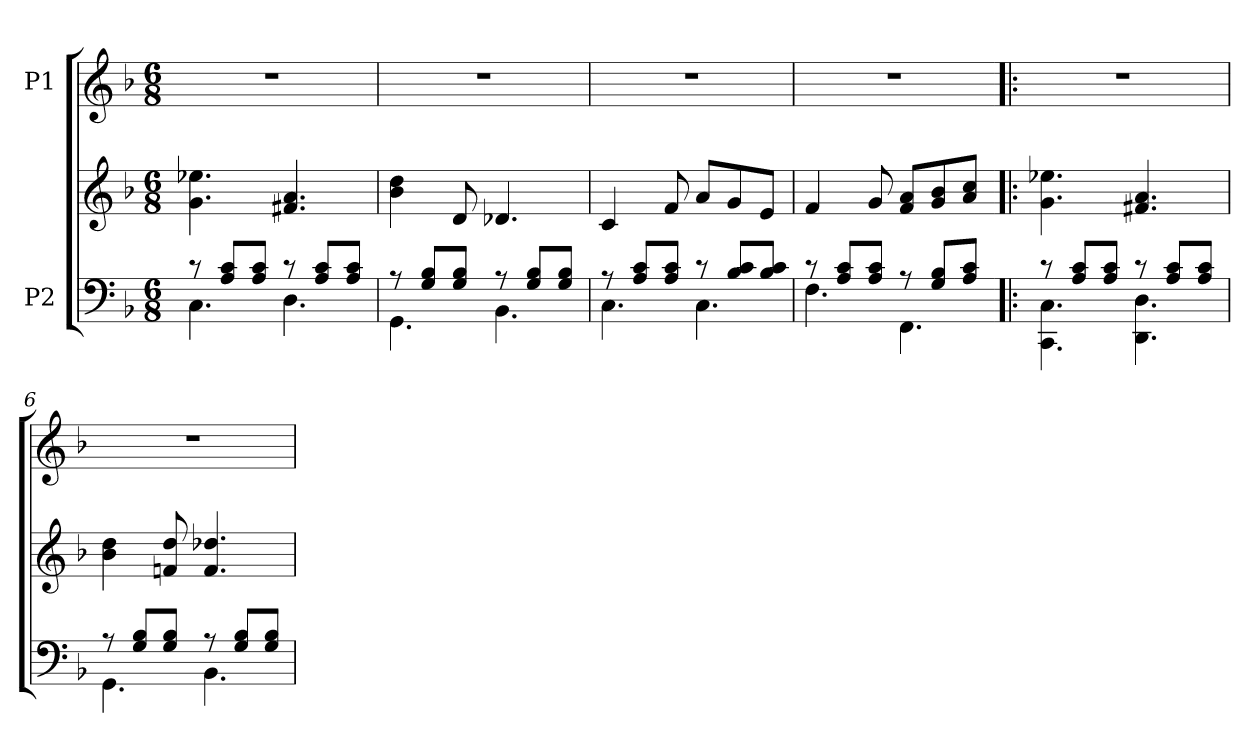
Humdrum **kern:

**kern	**kern	**kern
*part2	*part2	*part1
*staff3	*staff2	*staff1
*I"P2	*	*I"P1
!!LO:PB:g=z
*clefF4	*clefG2	*clefG2
*k[b-]	*k[b-]	*k[b-]
*F:	*F:	*F:
*M6/8	*M6/8	*M6/8
=1	=1	=1
*^	*	*
!	!	!	!LO:N:vis=1
8r	4.Ci\	4.gi\ 4.ee-Xi	2.r
8Ai/ 8ciL	.	.	.
8Ai/ 8ciJ	.	.	.
8r	4.Di\	4.f#Xi/ 4.ai	.
8Ai/ 8ciL	.	.	.
8Ai/ 8ciJ	.	.	.
=2	=2	=2	=2
!	!	!	!LO:N:vis=1
8r	4.GGi\	4b-i\ 4ddi	2.r
8Gi/ 8B-iL	.	.	.
8Gi/ 8B-iJ	.	8di/	.
8r	4.BB-i\	4.d-Xi/	.
8Gi/ 8B-iL	.	.	.
8Gi/ 8B-iJ	.	.	.
=3	=3	=3	=3
!	!	!	!LO:N:vis=1
8r	4.Ci\	4ci/	2.r
8Ai/ 8ciL	.	.	.
8Ai/ 8ciJ	.	8fi/	.
8r	4.Ci\	8ai/L	.
8B-i/ 8ciL	.	8gi/	.
8B-i/ 8ciJ	.	8ei/J	.
=4	=4	=4	=4
!	!	!	!LO:N:vis=1
8r	4.Fi\	4fi/	2.r
8Ai/ 8ciL	.	.	.
8Ai/ 8ciJ	.	8gi/	.
8r	4.FFi\	8fi/ 8aiL	.
8Gi/ 8B-iL	.	8gi/ 8b-i	.
8Ai/ 8ciJ	.	8ai/ 8cciJ	.
!!LO:LB:g=z
=5!|:	=5!|:	=5!|:	=5!|:
!	!	!	!LO:N:vis=1
8r	4.CCi\ 4.Ci	4.gi\ 4.ee-Xi	2.r
8Ai/ 8ciL	.	.	.
8Ai/ 8ciJ	.	.	.
8r	4.DDi\ 4.Di	4.f#Xi/ 4.ai	.
8Ai/ 8ciL	.	.	.
8Ai/ 8ciJ	.	.	.
=6	=6	=6	=6
!	!	!	!LO:N:vis=1
8r	4.GGi\	4b-i\ 4ddi	2.r
8Gi/ 8B-iL	.	.	.
8Gi/ 8B-iJ	.	8fni/ 8ddi	.
8r	4.BB-i\	4.fi/ 4.dd-Xi	.
8Gi/ 8B-iL	.	.	.
8Gi/ 8B-iJ	.	.	.
*v	*v	*	*
=	=	=
*-	*-	*-
